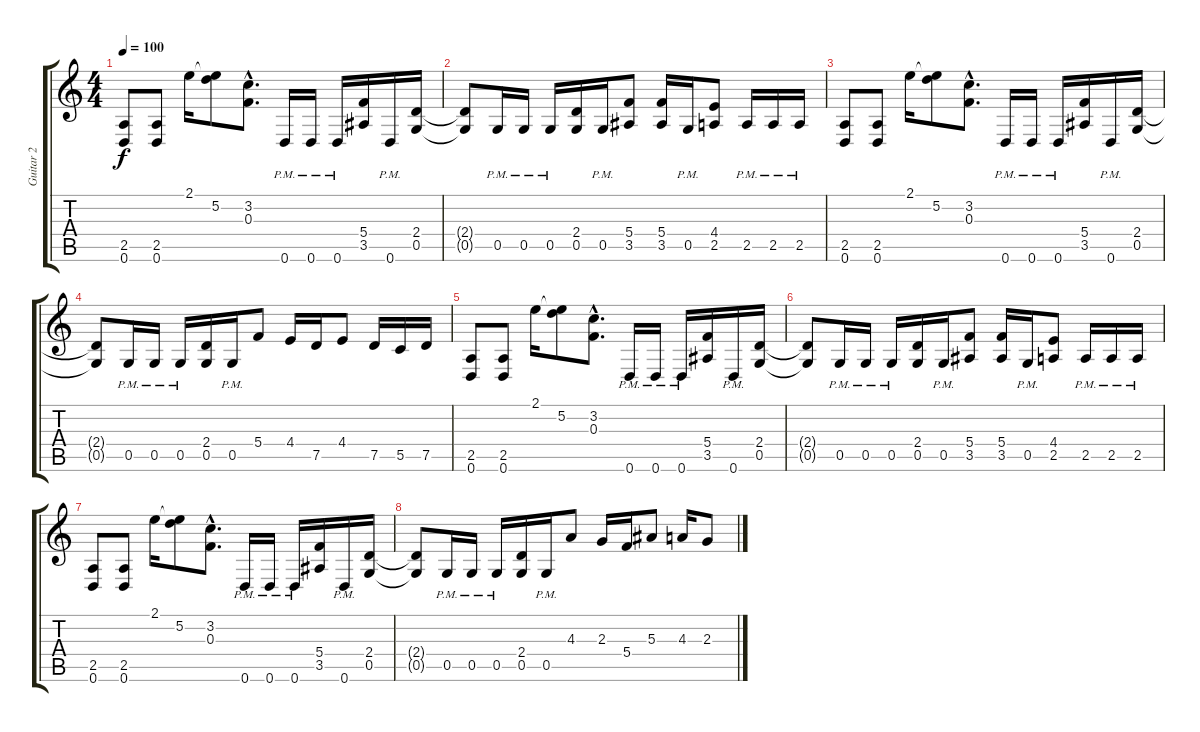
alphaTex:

\track ("Guitar 2" "Guitar 2") {instrument distortionguitar}
\staff {score tabs}
\tuning (D4 A3 F3 C3 G2 D2) {hide}
\ts (4 4)
\tempo 100
\clef g2
\ks c
(2.5 0.6).8{dy f} (2.5 0.6).8 2.1.16 (2.1{t} 5.2).8 (3.2{hac} 0.3{hac}).8{d} 0.6{pm}.16 0.6{pm}.16 0.6{pm}.16 (5.4 3.5).16 0.6{pm}.16 (2.4 0.5).16 |
(2.4{t} 0.5{t}).8 0.5{pm}.16 0.5{pm}.16 0.5{pm}.16 (2.4 0.5).16 0.5{pm}.16 (5.4 3.5).8 (5.4 3.5).16 0.5{pm}.16 (4.4 2.5).8 2.5{pm}.16 2.5{pm}.16 2.5{pm}.16 |
(2.5 0.6).8 (2.5 0.6).8 2.1.16 (2.1{t} 5.2).8 (3.2{hac} 0.3{hac}).8{d} 0.6{pm}.16 0.6{pm}.16 0.6{pm}.16 (5.4 3.5).16 0.6{pm}.16 (2.4 0.5).16 |
(2.4{t} 0.5{t}).8 0.5{pm}.16 0.5{pm}.16 0.5{pm}.16 (2.4 0.5).16 0.5{pm}.16 5.4.8 4.4.16 7.5.16 4.4.8 7.5.16 5.5.16 7.5.16 |
(2.5 0.6).8 (2.5 0.6).8 2.1.16 (2.1{t} 5.2).8 (3.2{hac} 0.3{hac}).8{d} 0.6{pm}.16 0.6{pm}.16 0.6{pm}.16 (5.4 3.5).16 0.6{pm}.16 (2.4 0.5).16 |
(2.4{t} 0.5{t}).8 0.5{pm}.16 0.5{pm}.16 0.5{pm}.16 (2.4 0.5).16 0.5{pm}.16 (5.4 3.5).8 (5.4 3.5).16 0.5{pm}.16 (4.4 2.5).8 2.5{pm}.16 2.5{pm}.16 2.5{pm}.16 |
(2.5 0.6).8 (2.5 0.6).8 2.1.16 (2.1{t} 5.2).8 (3.2{hac} 0.3{hac}).8{d} 0.6{pm}.16 0.6{pm}.16 0.6{pm}.16 (5.4 3.5).16 0.6{pm}.16 (2.4 0.5).16 |
(2.4{t} 0.5{t}).8 0.5{pm}.16 0.5{pm}.16 0.5{pm}.16 (2.4 0.5).16 0.5{pm}.16 4.3.8 2.3.16 5.4.16 5.3.8 4.3.16 2.3.8
